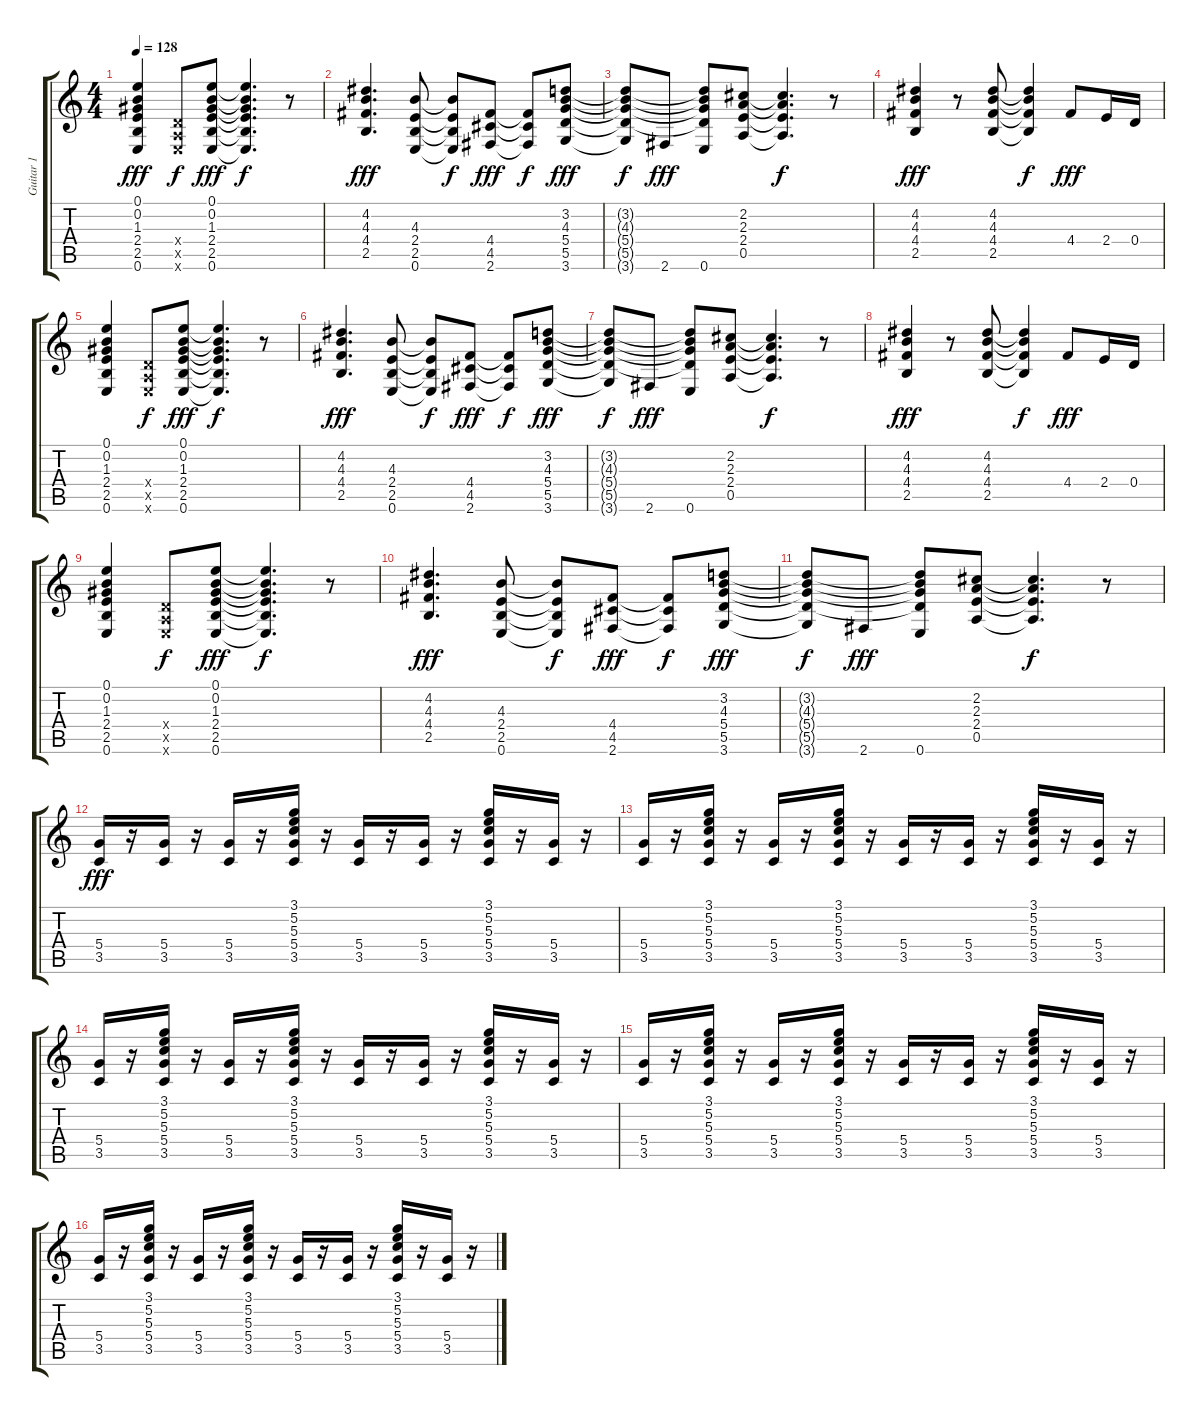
\track ("Guitar 1" "Guitar 1") {instrument distortionguitar}
\staff {score tabs}
\tuning (E4 B3 G3 D3 A2 E2) {hide}
\ts (4 4)
\tempo 128
\clef g2
\ks c
(0.1 0.2 1.3 2.4 2.5 0.6).4{dy fff} (0.4{x} 0.5{x} 0.6{x}).8{dy f} (0.1 0.2 1.3 2.4 2.5 0.6).8{dy fff} (0.1{t} 0.2{t} 1.3{t} 2.4{t} 2.5{t} 0.6{t}).4{d dy f} r.8 |
(4.2 4.3 4.4 2.5).4{d dy fff} (4.3 2.4 2.5 0.6).8 (4.3{t} 2.4{t} 2.5{t} 0.6{t}).8{dy f} (4.4 4.5 2.6).8{dy fff} (4.4{t} 4.5{t} 2.6{t}).8{dy f} (3.2 4.3 5.4 5.5 3.6).8{dy fff} |
(3.2{t} 4.3{t} 5.4{t} 5.5{t} 3.6{t}).8{dy f} 2.6.8{dy fff} (3.2{t} 4.3{t} 5.4{t} 5.5{t} 0.6).8 (2.2 2.3 2.4 0.5).8 (2.2{t} 2.3{t} 2.4{t} 0.5{t}).4{d dy f} r.8 |
(4.2 4.3 4.4 2.5).4{dy fff} r.8 (4.2 4.3 4.4 2.5).8 (4.2{t} 4.3{t} 4.4{t} 2.5{t}).4{dy f} 4.4.8{dy fff} 2.4.16 0.4.16 |
(0.1 0.2 1.3 2.4 2.5 0.6).4 (0.4{x} 0.5{x} 0.6{x}).8{dy f} (0.1 0.2 1.3 2.4 2.5 0.6).8{dy fff} (0.1{t} 0.2{t} 1.3{t} 2.4{t} 2.5{t} 0.6{t}).4{d dy f} r.8 |
(4.2 4.3 4.4 2.5).4{d dy fff} (4.3 2.4 2.5 0.6).8 (4.3{t} 2.4{t} 2.5{t} 0.6{t}).8{dy f} (4.4 4.5 2.6).8{dy fff} (4.4{t} 4.5{t} 2.6{t}).8{dy f} (3.2 4.3 5.4 5.5 3.6).8{dy fff} |
(3.2{t} 4.3{t} 5.4{t} 5.5{t} 3.6{t}).8{dy f} 2.6.8{dy fff} (3.2{t} 4.3{t} 5.4{t} 5.5{t} 0.6).8 (2.2 2.3 2.4 0.5).8 (2.2{t} 2.3{t} 2.4{t} 0.5{t}).4{d dy f} r.8 |
(4.2 4.3 4.4 2.5).4{dy fff} r.8 (4.2 4.3 4.4 2.5).8 (4.2{t} 4.3{t} 4.4{t} 2.5{t}).4{dy f} 4.4.8{dy fff} 2.4.16 0.4.16 |
(0.1 0.2 1.3 2.4 2.5 0.6).4 (0.4{x} 0.5{x} 0.6{x}).8{dy f} (0.1 0.2 1.3 2.4 2.5 0.6).8{dy fff} (0.1{t} 0.2{t} 1.3{t} 2.4{t} 2.5{t} 0.6{t}).4{d dy f} r.8 |
(4.2 4.3 4.4 2.5).4{d dy fff} (4.3 2.4 2.5 0.6).8 (4.3{t} 2.4{t} 2.5{t} 0.6{t}).8{dy f} (4.4 4.5 2.6).8{dy fff} (4.4{t} 4.5{t} 2.6{t}).8{dy f} (3.2 4.3 5.4 5.5 3.6).8{dy fff} |
(3.2{t} 4.3{t} 5.4{t} 5.5{t} 3.6{t}).8{dy f} 2.6.8{dy fff} (3.2{t} 4.3{t} 5.4{t} 5.5{t} 0.6).8 (2.2 2.3 2.4 0.5).8 (2.2{t} 2.3{t} 2.4{t} 0.5{t}).4{d dy f} r.8 |
(5.4 3.5).16{dy fff volume 10} r.16 (5.4 3.5).16 r.16 (5.4 3.5).16 r.16 (3.1 5.2 5.3 5.4 3.5).16 r.16 (5.4 3.5).16 r.16 (5.4 3.5).16 r.16 (3.1 5.2 5.3 5.4 3.5).16 r.16 (5.4 3.5).16 r.16 |
(5.4 3.5).16 r.16 (3.1 5.2 5.3 5.4 3.5).16 r.16 (5.4 3.5).16 r.16 (3.1 5.2 5.3 5.4 3.5).16 r.16 (5.4 3.5).16 r.16 (5.4 3.5).16 r.16 (3.1 5.2 5.3 5.4 3.5).16 r.16 (5.4 3.5).16 r.16 |
(5.4 3.5).16 r.16 (3.1 5.2 5.3 5.4 3.5).16 r.16 (5.4 3.5).16 r.16 (3.1 5.2 5.3 5.4 3.5).16 r.16 (5.4 3.5).16 r.16 (5.4 3.5).16 r.16 (3.1 5.2 5.3 5.4 3.5).16 r.16 (5.4 3.5).16 r.16 |
(5.4 3.5).16 r.16 (3.1 5.2 5.3 5.4 3.5).16 r.16 (5.4 3.5).16 r.16 (3.1 5.2 5.3 5.4 3.5).16 r.16 (5.4 3.5).16 r.16 (5.4 3.5).16 r.16 (3.1 5.2 5.3 5.4 3.5).16 r.16 (5.4 3.5).16 r.16 |
(5.4 3.5).16 r.16 (3.1 5.2 5.3 5.4 3.5).16 r.16 (5.4 3.5).16 r.16 (3.1 5.2 5.3 5.4 3.5).16 r.16 (5.4 3.5).16 r.16 (5.4 3.5).16 r.16 (3.1 5.2 5.3 5.4 3.5).16 r.16 (5.4 3.5).16 r.16
